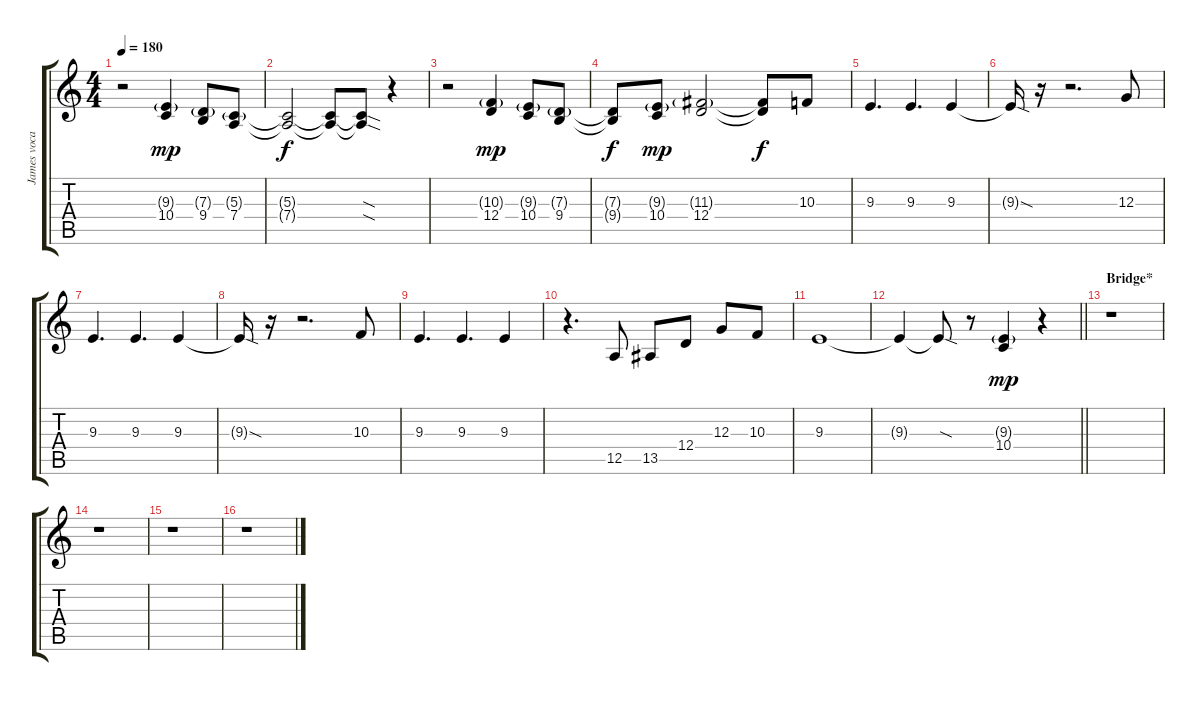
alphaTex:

\track ("James vocal" "James voca") {instrument oboe}
\staff {score tabs}
\tuning (E4 B3 G3 D3 A2 E2) {hide}
\ts (4 4)
\tempo 180
\clef g2
\ks c
r.2{dy mp} (9.3{g} 10.4).4 (7.3{g} 9.4).8 (5.3{g} 7.4).8 |
(5.3{t} 7.4{t}).2{dy f} (5.3{t} 7.4{t}).8 (5.3{sod t} 7.4{sod t}).8 r.4 |
r.2 (10.3{g} 12.4).4{dy mp} (9.3{g} 10.4).8 (7.3{g} 9.4).8 |
(7.3{t} 9.4{t}).8{dy f} (9.3{g} 10.4).8{dy mp} (11.3{g} 12.4).2 (11.3{t} 12.4{t}).8{dy f} 10.3.8 |
9.3.4{d} 9.3.4{d} 9.3.4 |
9.3{sod t}.16 r.16 r.2{d} 12.3.8 |
9.3.4{d} 9.3.4{d} 9.3.4 |
9.3{sod t}.16 r.16 r.2{d} 10.3.8 |
9.3.4{d} 9.3.4{d} 9.3.4 |
r.4{d} 12.5.8 13.5.8 12.4.8 12.3.8 10.3.8 |
9.3.1 |
\barLineRight lightlight
9.3{t}.4 9.3{sod t}.8 r.8 (9.3{g} 10.4).4{dy mp} r.4 |
\section ("" "Bridge*")
r.1 |
r.1 |
r.1 |
r.1
